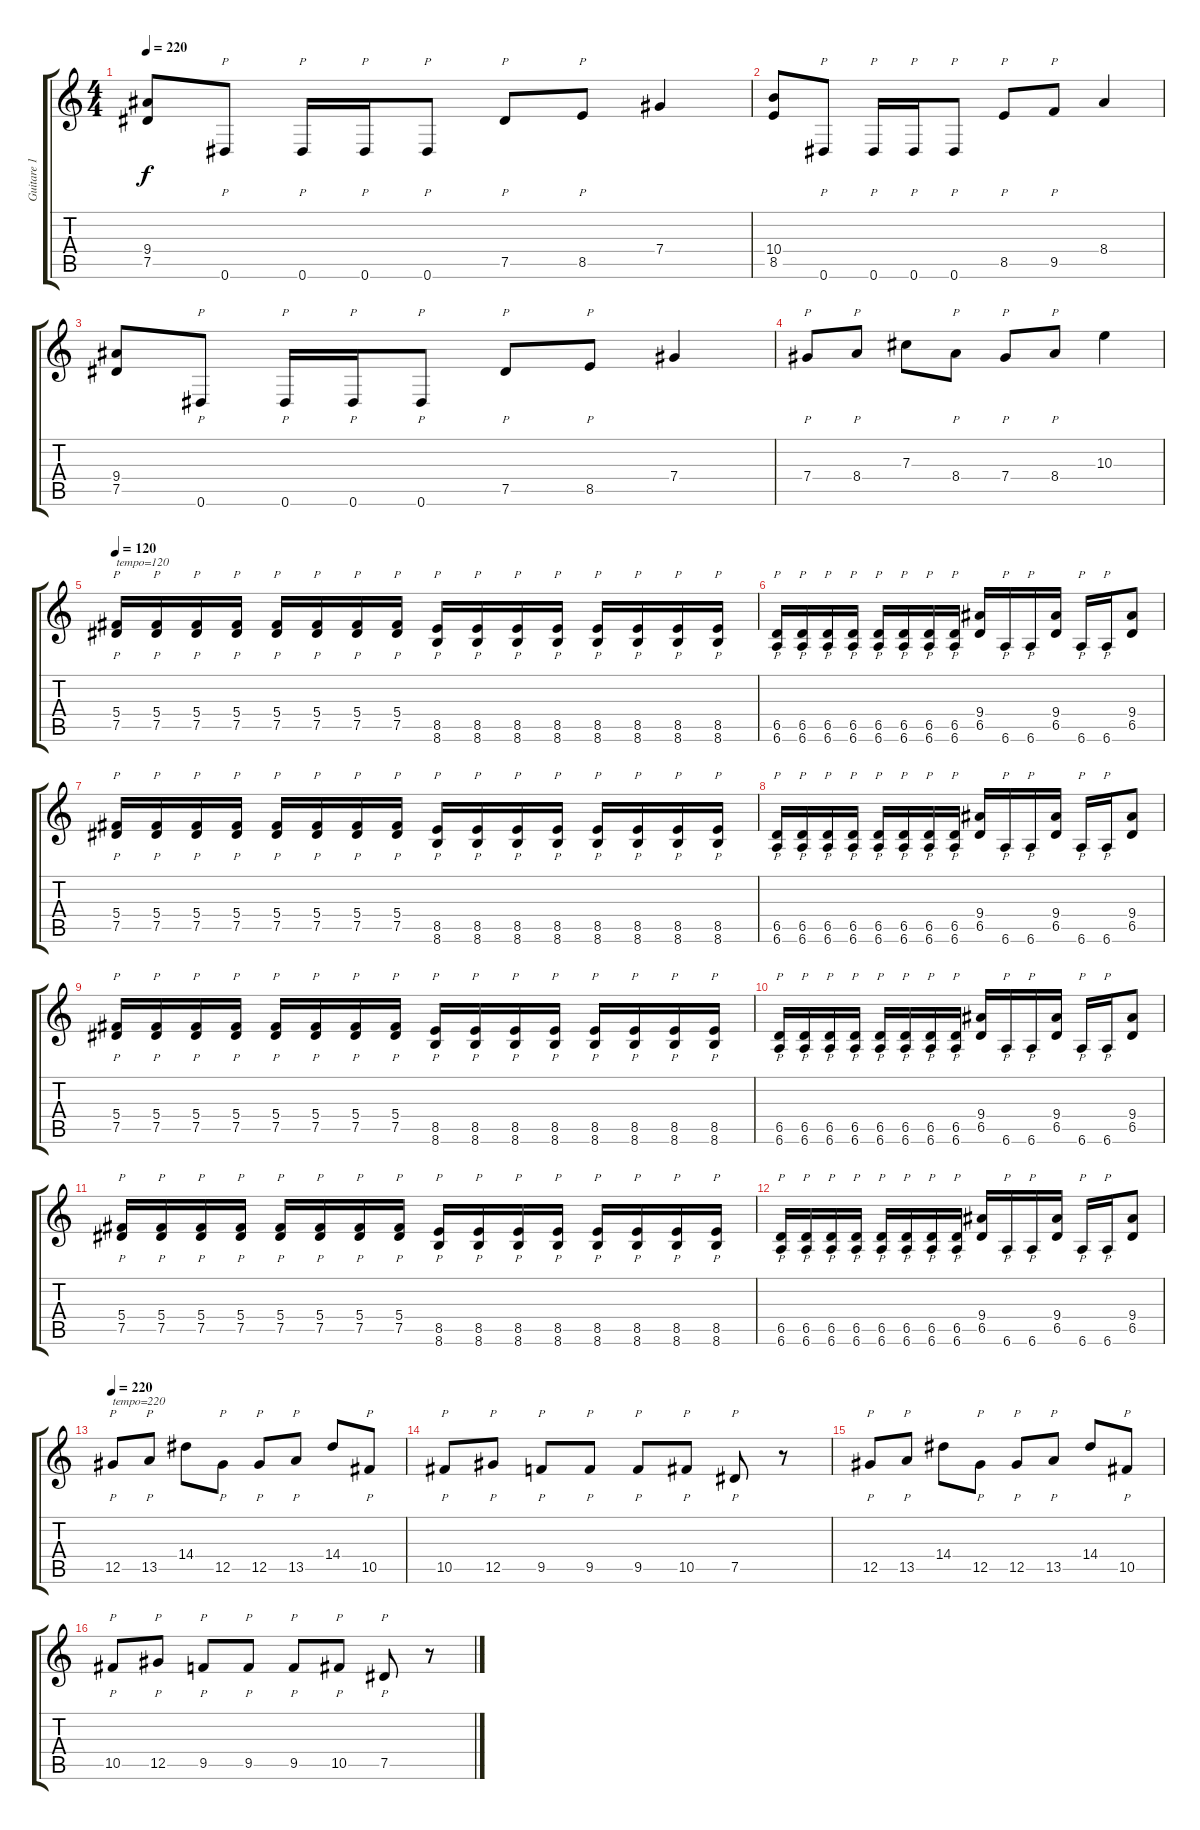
\track ("Guitare 1" "Guitare 1") {instrument distortionguitar}
\staff {score tabs}
\tuning (Eb4 Bb3 Gb3 Db3 Ab2 Eb2) {hide}
\ts (4 4)
\tempo 220
\clef g2
\ks c
(9.4 7.5).8{dy f} 0.6.8{p} 0.6.16{p} 0.6.16{p} 0.6.8{p} 7.5.8{p} 8.5.8{p} 7.4.4 |
(10.4 8.5).8 0.6.8{p} 0.6.16{p} 0.6.16{p} 0.6.8{p} 8.5.8{p} 9.5.8{p} 8.4.4 |
(9.4 7.5).8 0.6.8{p} 0.6.16{p} 0.6.16{p} 0.6.8{p} 7.5.8{p} 8.5.8{p} 7.4.4 |
7.4.8{p} 8.4.8{p} 7.3.8 8.4.8{p} 7.4.8{p} 8.4.8{p} 10.3.4 |
\tempo 120
(5.4 7.5).16{p txt "tempo=120"} (5.4 7.5).16{p} (5.4 7.5).16{p} (5.4 7.5).16{p} (5.4 7.5).16{p} (5.4 7.5).16{p} (5.4 7.5).16{p} (5.4 7.5).16{p} (8.5 8.6).16{p} (8.5 8.6).16{p} (8.5 8.6).16{p} (8.5 8.6).16{p} (8.5 8.6).16{p} (8.5 8.6).16{p} (8.5 8.6).16{p} (8.5 8.6).16{p} |
(6.5 6.6).16{p} (6.5 6.6).16{p} (6.5 6.6).16{p} (6.5 6.6).16{p} (6.5 6.6).16{p} (6.5 6.6).16{p} (6.5 6.6).16{p} (6.5 6.6).16{p} (9.4 6.5).16 6.6.16{p} 6.6.16{p} (9.4 6.5).16 6.6.16{p} 6.6.16{p} (9.4 6.5).8 |
(5.4 7.5).16{p} (5.4 7.5).16{p} (5.4 7.5).16{p} (5.4 7.5).16{p} (5.4 7.5).16{p} (5.4 7.5).16{p} (5.4 7.5).16{p} (5.4 7.5).16{p} (8.5 8.6).16{p} (8.5 8.6).16{p} (8.5 8.6).16{p} (8.5 8.6).16{p} (8.5 8.6).16{p} (8.5 8.6).16{p} (8.5 8.6).16{p} (8.5 8.6).16{p} |
(6.5 6.6).16{p} (6.5 6.6).16{p} (6.5 6.6).16{p} (6.5 6.6).16{p} (6.5 6.6).16{p} (6.5 6.6).16{p} (6.5 6.6).16{p} (6.5 6.6).16{p} (9.4 6.5).16 6.6.16{p} 6.6.16{p} (9.4 6.5).16 6.6.16{p} 6.6.16{p} (9.4 6.5).8 |
(5.4 7.5).16{p} (5.4 7.5).16{p} (5.4 7.5).16{p} (5.4 7.5).16{p} (5.4 7.5).16{p} (5.4 7.5).16{p} (5.4 7.5).16{p} (5.4 7.5).16{p} (8.5 8.6).16{p} (8.5 8.6).16{p} (8.5 8.6).16{p} (8.5 8.6).16{p} (8.5 8.6).16{p} (8.5 8.6).16{p} (8.5 8.6).16{p} (8.5 8.6).16{p} |
(6.5 6.6).16{p} (6.5 6.6).16{p} (6.5 6.6).16{p} (6.5 6.6).16{p} (6.5 6.6).16{p} (6.5 6.6).16{p} (6.5 6.6).16{p} (6.5 6.6).16{p} (9.4 6.5).16 6.6.16{p} 6.6.16{p} (9.4 6.5).16 6.6.16{p} 6.6.16{p} (9.4 6.5).8 |
(5.4 7.5).16{p} (5.4 7.5).16{p} (5.4 7.5).16{p} (5.4 7.5).16{p} (5.4 7.5).16{p} (5.4 7.5).16{p} (5.4 7.5).16{p} (5.4 7.5).16{p} (8.5 8.6).16{p} (8.5 8.6).16{p} (8.5 8.6).16{p} (8.5 8.6).16{p} (8.5 8.6).16{p} (8.5 8.6).16{p} (8.5 8.6).16{p} (8.5 8.6).16{p} |
(6.5 6.6).16{p} (6.5 6.6).16{p} (6.5 6.6).16{p} (6.5 6.6).16{p} (6.5 6.6).16{p} (6.5 6.6).16{p} (6.5 6.6).16{p} (6.5 6.6).16{p} (9.4 6.5).16 6.6.16{p} 6.6.16{p} (9.4 6.5).16 6.6.16{p} 6.6.16{p} (9.4 6.5).8 |
\tempo 220
12.5.8{p txt "tempo=220"} 13.5.8{p} 14.4.8 12.5.8{p} 12.5.8{p} 13.5.8{p} 14.4.8 10.5.8{p} |
10.5.8{p} 12.5.8{p} 9.5.8{p} 9.5.8{p} 9.5.8{p} 10.5.8{p} 7.5.8{p} r.8 |
12.5.8{p} 13.5.8{p} 14.4.8 12.5.8{p} 12.5.8{p} 13.5.8{p} 14.4.8 10.5.8{p} |
10.5.8{p} 12.5.8{p} 9.5.8{p} 9.5.8{p} 9.5.8{p} 10.5.8{p} 7.5.8{p} r.8
